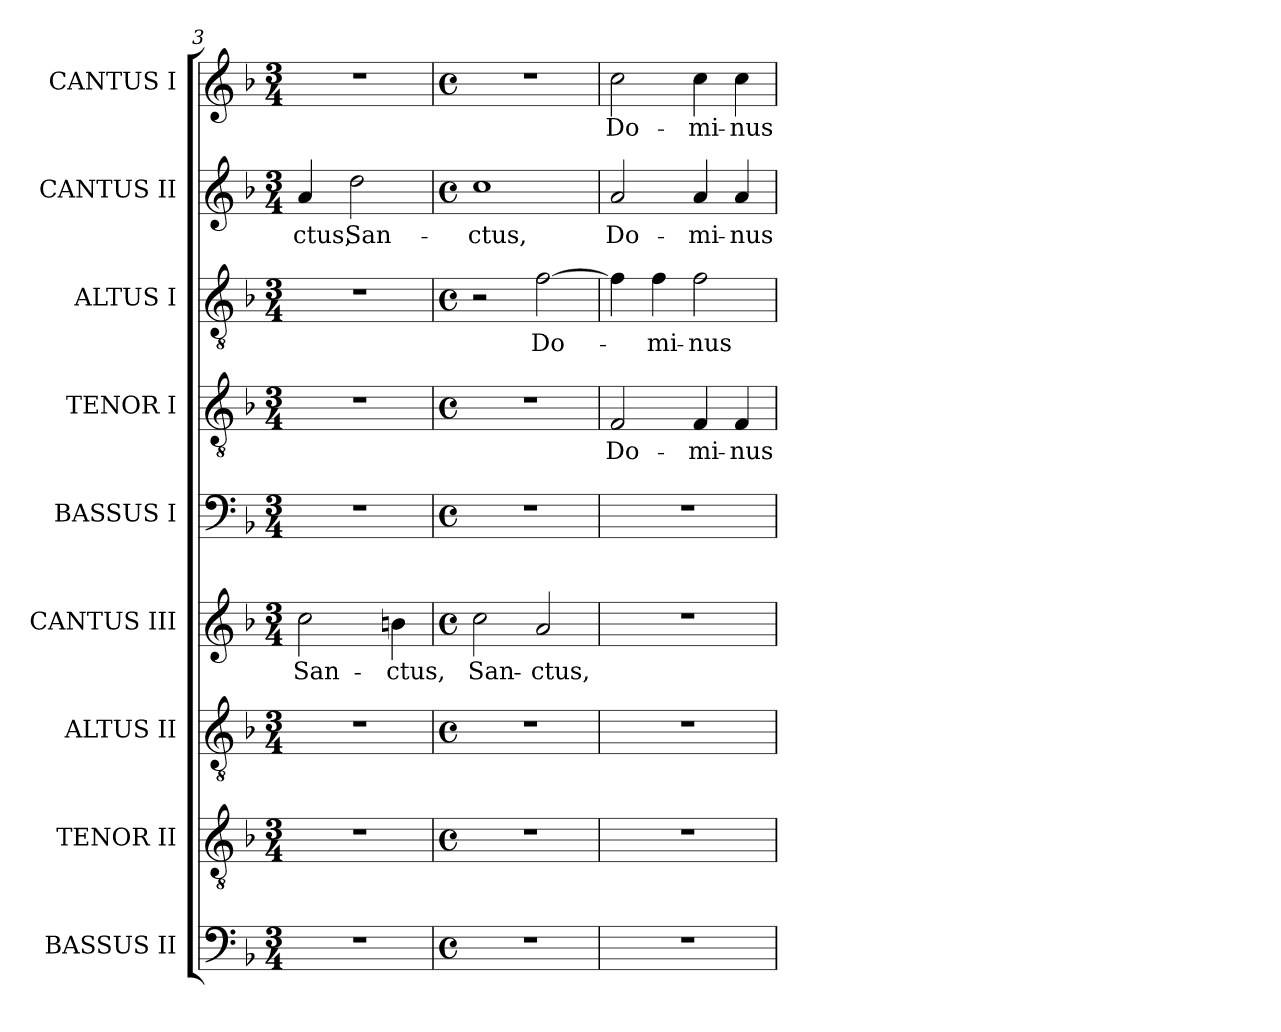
**kern	**kern	**kern	**kern	**text	**kern	**kern	**text	**kern	**text	**kern	**text	**kern	**text
*part9	*part8	*part7	*part6	*part6	*part5	*part4	*part4	*part3	*part3	*part2	*part2	*part1	*part1
*staff9	*staff8	*staff7	*staff6	*staff6	*staff5	*staff4	*staff4	*staff3	*staff3	*staff2	*staff2	*staff1	*staff1
*I"BASSUS II	*I"TENOR II	*I"ALTUS II	*I"CANTUS III	*	*I"BASSUS I	*I"TENOR I	*	*I"ALTUS I	*	*I"CANTUS II	*	*I"CANTUS I	*
*I'B. II	*I'T. II	*I'A. II	*I'C. III	*	*I'B. I	*I'T. I	*	*I'A. I	*	*I'C. II	*	*I'C. I	*
*clefF4	*clefGv2	*clefGv2	*clefG2	*	*clefF4	*clefGv2	*	*clefGv2	*	*clefG2	*	*clefG2	*
*	*ITrd7c12	*ITrd7c12	*	*	*	*ITrd7c12	*	*ITrd7c12	*	*	*	*	*
*k[b-]	*k[b-]	*k[b-]	*k[b-]	*	*k[b-]	*k[b-]	*	*k[b-]	*	*k[b-]	*	*k[b-]	*
*F:	*F:	*F:	*F:	*	*F:	*F:	*	*F:	*	*F:	*	*F:	*
*M3/4	*M3/4	*M3/4	*M3/4	*	*M3/4	*M3/4	*	*M3/4	*	*M3/4	*	*M3/4	*
=3	=3	=3	=3	=3	=3	=3	=3	=3	=3	=3	=3	=3	=3
!LO:N:vis=1	!LO:N:vis=1	!LO:N:vis=1	!	!	!	!	!	!	!	!	!	!	!
!	!	!	!	!LO:LY:b:color=#000000	!LO:N:vis=1	!LO:N:vis=1	!	!LO:N:vis=1	!	!	!	!	!
!	!	!	!	!	!	!	!	!	!	!	!LO:LY:b:color=#000000	!LO:N:vis=1	!
2.r	2.r	2.r	2cci\	San-	2.r	2.r	.	2.r	.	4ai/	-ctus,	2.r	.
!	!	!	!	!	!	!	!	!	!	!	!LO:LY:b:color=#000000	!	!
.	.	.	.	.	.	.	.	.	.	2ddi\	San-	.	.
!	!	!	!	!LO:LY:b:color=#000000	!	!	!	!	!	!	!	!	!
.	.	.	4bni\	-ctus,	.	.	.	.	.	.	.	.	.
=4	=4	=4	=4	=4	=4	=4	=4	=4	=4	=4	=4	=4	=4
*M4/4	*M4/4	*M4/4	*M4/4	*	*M4/4	*M4/4	*	*M4/4	*	*M4/4	*	*M4/4	*
*met(c)	*met(c)	*met(c)	*met(c)	*	*met(c)	*met(c)	*	*met(c)	*	*met(c)	*	*met(c)	*
!	!	!	!	!LO:LY:b:color=#000000	!	!	!	!	!	!	!	!	!
!	!	!	!	!	!	!	!	!	!	!	!LO:LY:b:color=#000000	!	!
1r	1r	1r	2cci\	San-	1r	1r	.	2r	.	1cci	-ctus,	1r	.
!	!	!	!	!LO:LY:b:color=#000000	!	!	!	!	!	!	!	!	!
!	!	!	!	!	!	!	!	!	!LO:LY:b:color=#000000	!	!	!	!
.	.	.	2ai/	-ctus,	.	.	.	[>2Fi\	Do-	.	.	.	.
=5	=5	=5	=5	=5	=5	=5	=5	=5	=5	=5	=5	=5	=5
!	!	!	!	!	!	!	!LO:LY:b:color=#000000	!	!	!	!	!	!
!	!	!	!	!	!	!	!	!	!	!	!LO:LY:b:color=#000000	!	!
!	!	!	!	!	!	!	!	!	!	!	!	!	!LO:LY:b:color=#000000
1r	1r	1r	1r	.	1r	2FFi/	Do-	4Fi\]	.	2ai/	Do-	2cci\	Do-
!	!	!	!	!	!	!	!	!	!LO:LY:b:color=#000000	!	!	!	!
.	.	.	.	.	.	.	.	4Fi\	-mi-	.	.	.	.
!	!	!	!	!	!	!	!LO:LY:b:color=#000000	!	!	!	!	!	!
!	!	!	!	!	!	!	!	!	!LO:LY:b:color=#000000	!	!	!	!
!	!	!	!	!	!	!	!	!	!	!	!LO:LY:b:color=#000000	!	!
!	!	!	!	!	!	!	!	!	!	!	!	!	!LO:LY:b:color=#000000
.	.	.	.	.	.	4FFi/	-mi-	2Fi\	-nus	4ai/	-mi-	4cci\	-mi-
!	!	!	!	!	!	!	!LO:LY:b:color=#000000	!	!	!	!	!	!
!	!	!	!	!	!	!	!	!	!	!	!LO:LY:b:color=#000000	!	!
!	!	!	!	!	!	!	!	!	!	!	!	!	!LO:LY:b:color=#000000
.	.	.	.	.	.	4FFi/	-nus	.	.	4ai/	-nus	4cci\	-nus
=	=	=	=	=	=	=	=	=	=	=	=	=	=
*-	*-	*-	*-	*-	*-	*-	*-	*-	*-	*-	*-	*-	*-
